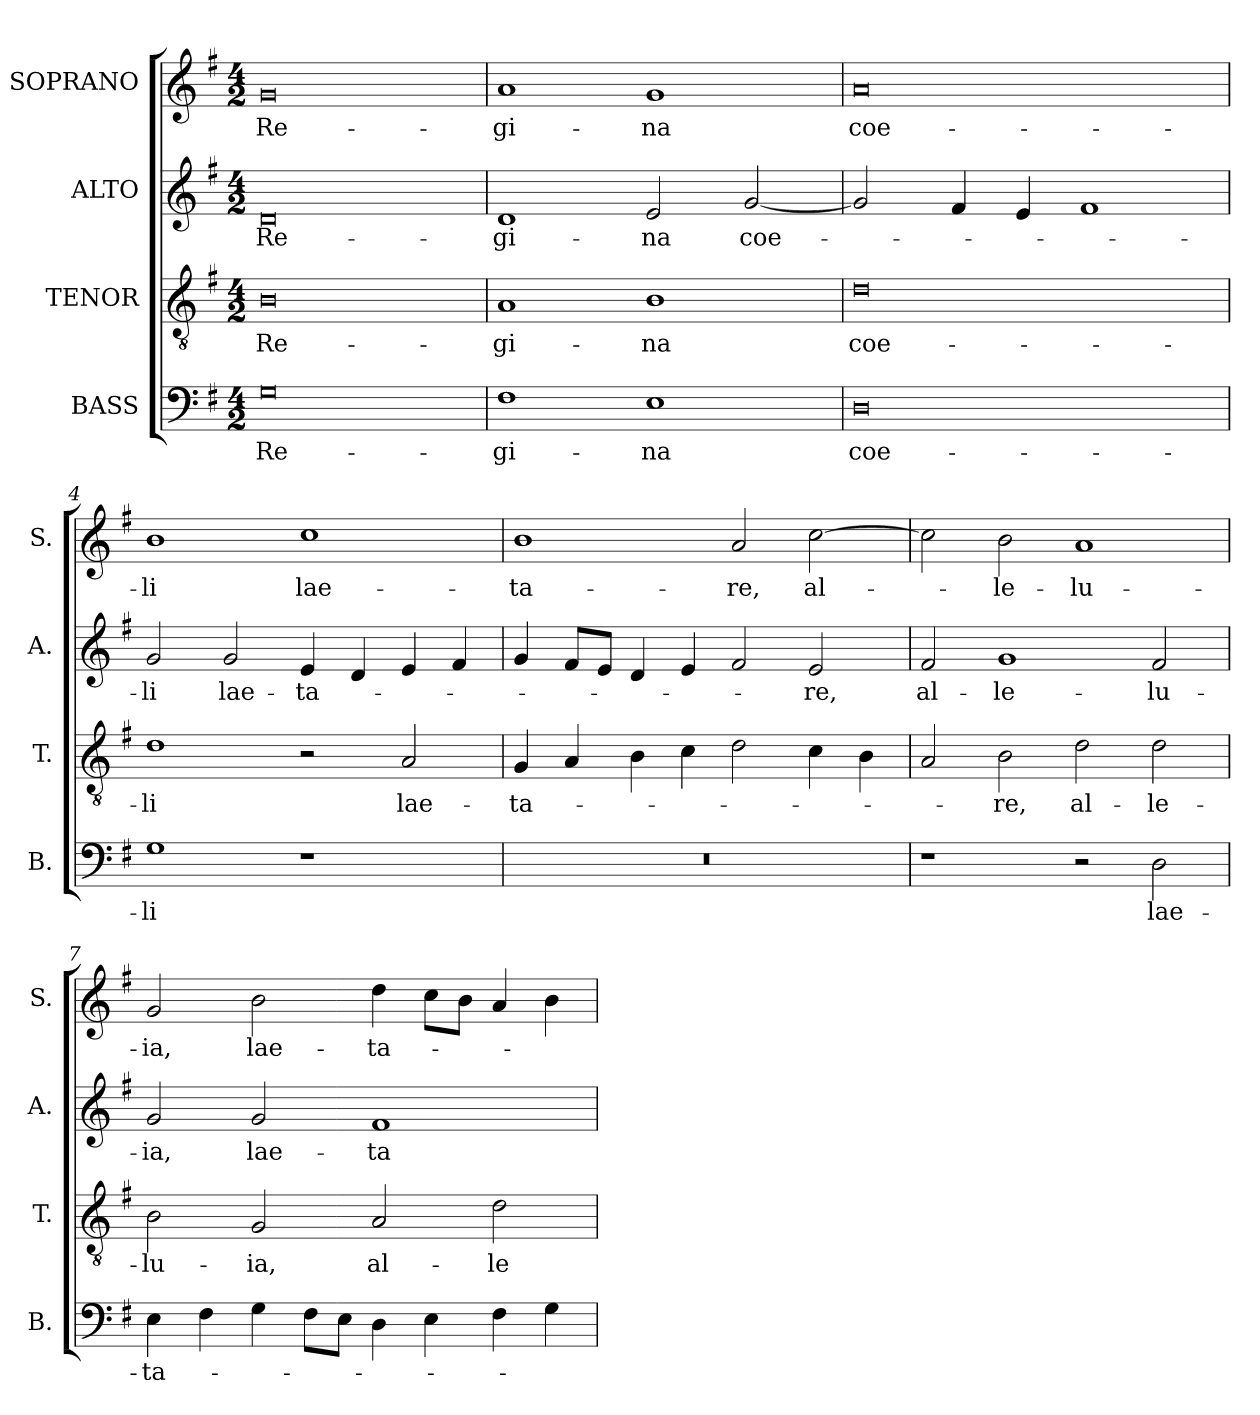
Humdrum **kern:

**kern	**text	**kern	**text	**kern	**text	**kern	**text
*part4	*part4	*part3	*part3	*part2	*part2	*part1	*part1
*staff4	*staff4	*staff3	*staff3	*staff2	*staff2	*staff1	*staff1
*I"BASS	*	*I"TENOR	*	*I"ALTO	*	*I"SOPRANO	*
*I'B.	*	*I'T.	*	*I'A.	*	*I'S.	*
!!LO:PB:g=z
*clefF4	*	*clefGv2	*	*clefG2	*	*clefG2	*
*	*	*ITrd7c12	*	*	*	*	*
*k[f#]	*	*k[f#]	*	*k[f#]	*	*k[f#]	*
*G:	*	*G:	*	*G:	*	*G:	*
*M4/2	*	*M4/2	*	*M4/2	*	*M4/2	*
*MM224	*	*MM224	*	*MM224	*	*MM224	*
=1	=1	=1	=1	=1	=1	=1	=1
!	!LO:LY:b:color=#000000	!	!	!	!	!	!
!	!	!	!LO:LY:b:color=#000000	!	!	!	!
!	!	!	!	!	!LO:LY:b:color=#000000	!	!
!	!	!	!	!	!	!	!LO:LY:b:color=#000000
0Gi	Re-	0BBi	Re-	0di	Re-	0gi	Re-
=2	=2	=2	=2	=2	=2	=2	=2
!	!LO:LY:b:color=#000000	!	!	!	!	!	!
!	!	!	!LO:LY:b:color=#000000	!	!	!	!
!	!	!	!	!	!LO:LY:b:color=#000000	!	!
!	!	!	!	!	!	!	!LO:LY:b:color=#000000
1F#i	-gi-	1AAi	-gi-	1di	-gi-	1ai	-gi-
!	!LO:LY:b:color=#000000	!	!	!	!	!	!
!	!	!	!LO:LY:b:color=#000000	!	!	!	!
!	!	!	!	!	!LO:LY:b:color=#000000	!	!
!	!	!	!	!	!	!	!LO:LY:b:color=#000000
1Ei	-na	1BBi	-na	2ei/	-na	1gi	-na
!	!	!	!	!	!LO:LY:b:color=#000000	!	!
.	.	.	.	[2gi/	coe-	.	.
=3	=3	=3	=3	=3	=3	=3	=3
!	!LO:LY:b:color=#000000	!	!	!	!	!	!
!	!	!	!LO:LY:b:color=#000000	!	!	!	!
!	!	!	!	!	!	!	!LO:LY:b:color=#000000
0Di	coe-	0Di	coe-	2gi/]	.	0ai	coe-
.	.	.	.	4f#i/	.	.	.
.	.	.	.	4ei/	.	.	.
.	.	.	.	1f#i	.	.	.
=4	=4	=4	=4	=4	=4	=4	=4
!	!LO:LY:b:color=#000000	!	!	!	!	!	!
!	!	!	!LO:LY:b:color=#000000	!	!	!	!
!	!	!	!	!	!LO:LY:b:color=#000000	!	!
!	!	!	!	!	!	!	!LO:LY:b:color=#000000
1Gi	-li	1Di	-li	2gi/	-li	1bi	-li
!	!	!	!	!	!LO:LY:b:color=#000000	!	!
.	.	.	.	2gi/	lae-	.	.
!	!	!	!	!	!LO:LY:b:color=#000000	!	!
!	!	!	!	!	!	!	!LO:LY:b:color=#000000
1r	.	2r	.	4ei/	-ta-	1cci	lae-
.	.	.	.	4di/	.	.	.
!	!	!	!LO:LY:b:color=#000000	!	!	!	!
.	.	2AAi/	lae-	4ei/	.	.	.
.	.	.	.	4f#i/	.	.	.
=5	=5	=5	=5	=5	=5	=5	=5
!LO:N:vis=1	!	!	!	!	!	!	!
!	!	!	!LO:LY:b:color=#000000	!	!	!	!
!	!	!	!	!	!	!	!LO:LY:b:color=#000000
0r	.	4GGi/	-ta-	4gi/	.	1bi	-ta-
.	.	4AAi/	.	8f#i/L	.	.	.
.	.	.	.	8ei/J	.	.	.
.	.	4BBi\	.	4di/	.	.	.
.	.	4Ci\	.	4ei/	.	.	.
!	!	!	!	!	!	!	!LO:LY:b:color=#000000
.	.	2Di\	.	2f#i/	.	2ai/	-re,
!	!	!	!	!	!LO:LY:b:color=#000000	!	!
!	!	!	!	!	!	!	!LO:LY:b:color=#000000
.	.	4Ci\	.	2ei/	-re,	[2cci\	al-
.	.	4BBi\	.	.	.	.	.
=6	=6	=6	=6	=6	=6	=6	=6
!	!	!	!	!	!LO:LY:b:color=#000000	!	!
1r	.	2AAi/	.	2f#i/	al-	2cci\]	.
!	!	!	!LO:LY:b:color=#000000	!	!	!	!
!	!	!	!	!	!LO:LY:b:color=#000000	!	!
!	!	!	!	!	!	!	!LO:LY:b:color=#000000
.	.	2BBi\	-re,	1gi	-le-	2bi\	-le-
!	!	!	!LO:LY:b:color=#000000	!	!	!	!
!	!	!	!	!	!	!	!LO:LY:b:color=#000000
2r	.	2Di\	al-	.	.	1ai	-lu-
!	!LO:LY:b:color=#000000	!	!	!	!	!	!
!	!	!	!LO:LY:b:color=#000000	!	!	!	!
!	!	!	!	!	!LO:LY:b:color=#000000	!	!
2Di\	lae-	2Di\	-le-	2f#i/	-lu-	.	.
!!LO:LB:g=z
=7	=7	=7	=7	=7	=7	=7	=7
!	!LO:LY:b:color=#000000	!	!	!	!	!	!
!	!	!	!LO:LY:b:color=#000000	!	!	!	!
!	!	!	!	!	!LO:LY:b:color=#000000	!	!
!	!	!	!	!	!	!	!LO:LY:b:color=#000000
4Ei\	-ta-	2BBi\	-lu-	2gi/	-ia,	2gi/	-ia,
4F#i\	.	.	.	.	.	.	.
!	!	!	!LO:LY:b:color=#000000	!	!	!	!
!	!	!	!	!	!LO:LY:b:color=#000000	!	!
!	!	!	!	!	!	!	!LO:LY:b:color=#000000
4Gi\	.	2GGi/	-ia,	2gi/	lae-	2bi\	lae-
8F#i\L	.	.	.	.	.	.	.
8Ei\J	.	.	.	.	.	.	.
!	!	!	!LO:LY:b:color=#000000	!	!	!	!
!	!	!	!	!	!LO:LY:b:color=#000000	!	!
!	!	!	!	!	!	!	!LO:LY:b:color=#000000
4Di\	.	2AAi/	al-	1f#i	-ta-	4ddi\	-ta-
4Ei\	.	.	.	.	.	8cci\L	.
.	.	.	.	.	.	8bi\J	.
!	!	!	!LO:LY:b:color=#000000	!	!	!	!
4F#i\	.	2Di\	-le-	.	.	4ai/	.
4Gi\	.	.	.	.	.	4bi\	.
=	=	=	=	=	=	=	=
*-	*-	*-	*-	*-	*-	*-	*-
